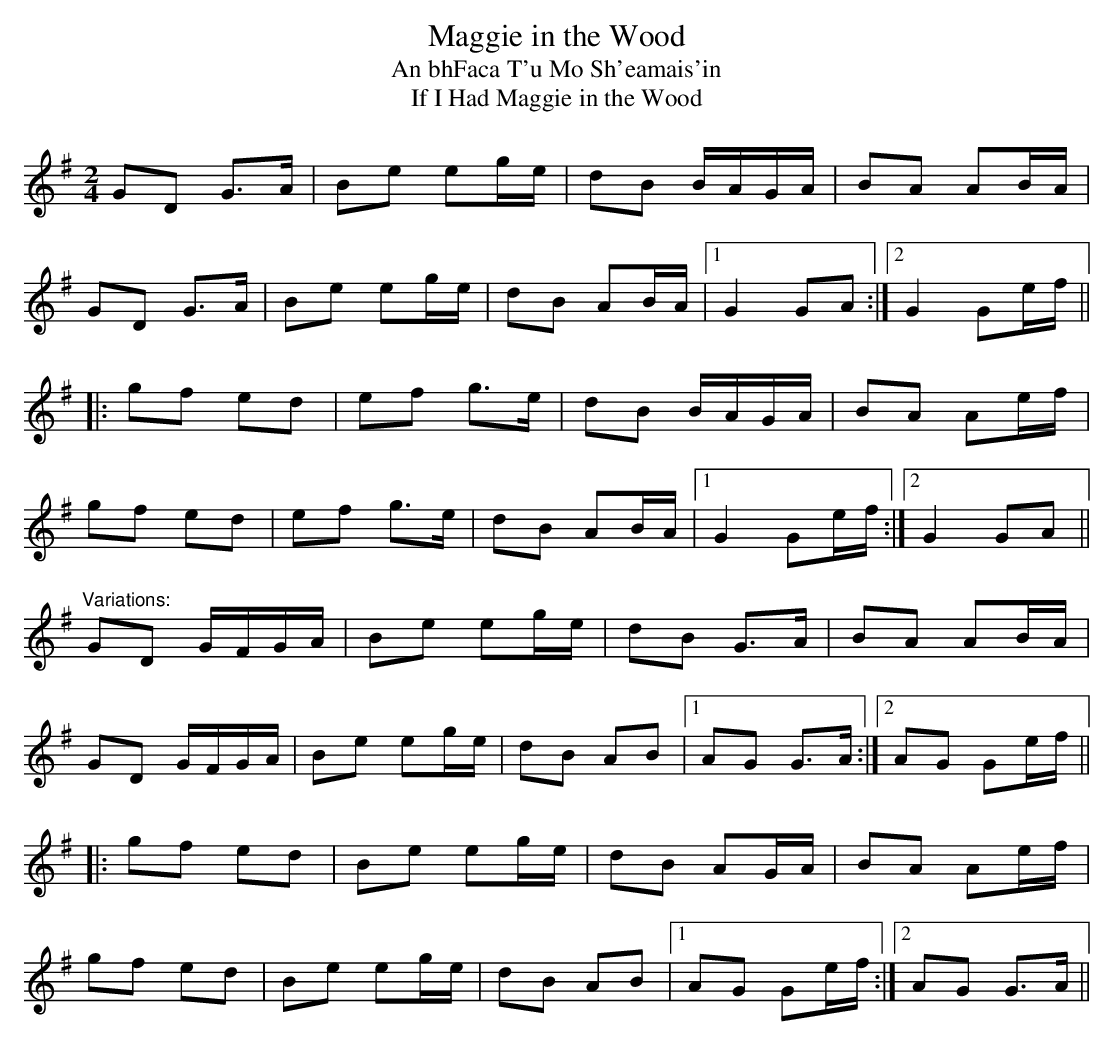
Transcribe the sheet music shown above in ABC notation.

X:1
T:Maggie in the Wood
T:An bhFaca T'u Mo Sh'eamais'in
T:If I Had Maggie in the Wood
M:2/4
L:1/8
K:G
GD G>A|Be eg/e/|dB B/A/G/A/|BA AB/A/|
GD G>A|Be eg/e/|dB AB/A/|1 G2 GA:|2 G2 Ge/f/||
|:gf ed|ef g>e|dB B/A/G/A/|BA Ae/f/|
gf ed|ef g>e|dB AB/A/|1 G2 Ge/f/:|2 G2 GA||
"Variations:"
GD G/F/G/A/|Be eg/e/|dB G>A|BA AB/A/|
GD G/F/G/A/|Be eg/e/|dB AB|1 AG G>A:|2 AG Ge/f/||
|:gf ed|Be eg/e/|dB AG/A/|BA Ae/f/|
gf ed|Be eg/e/|dB AB|1 AG Ge/f/:|2 AG G>A||
